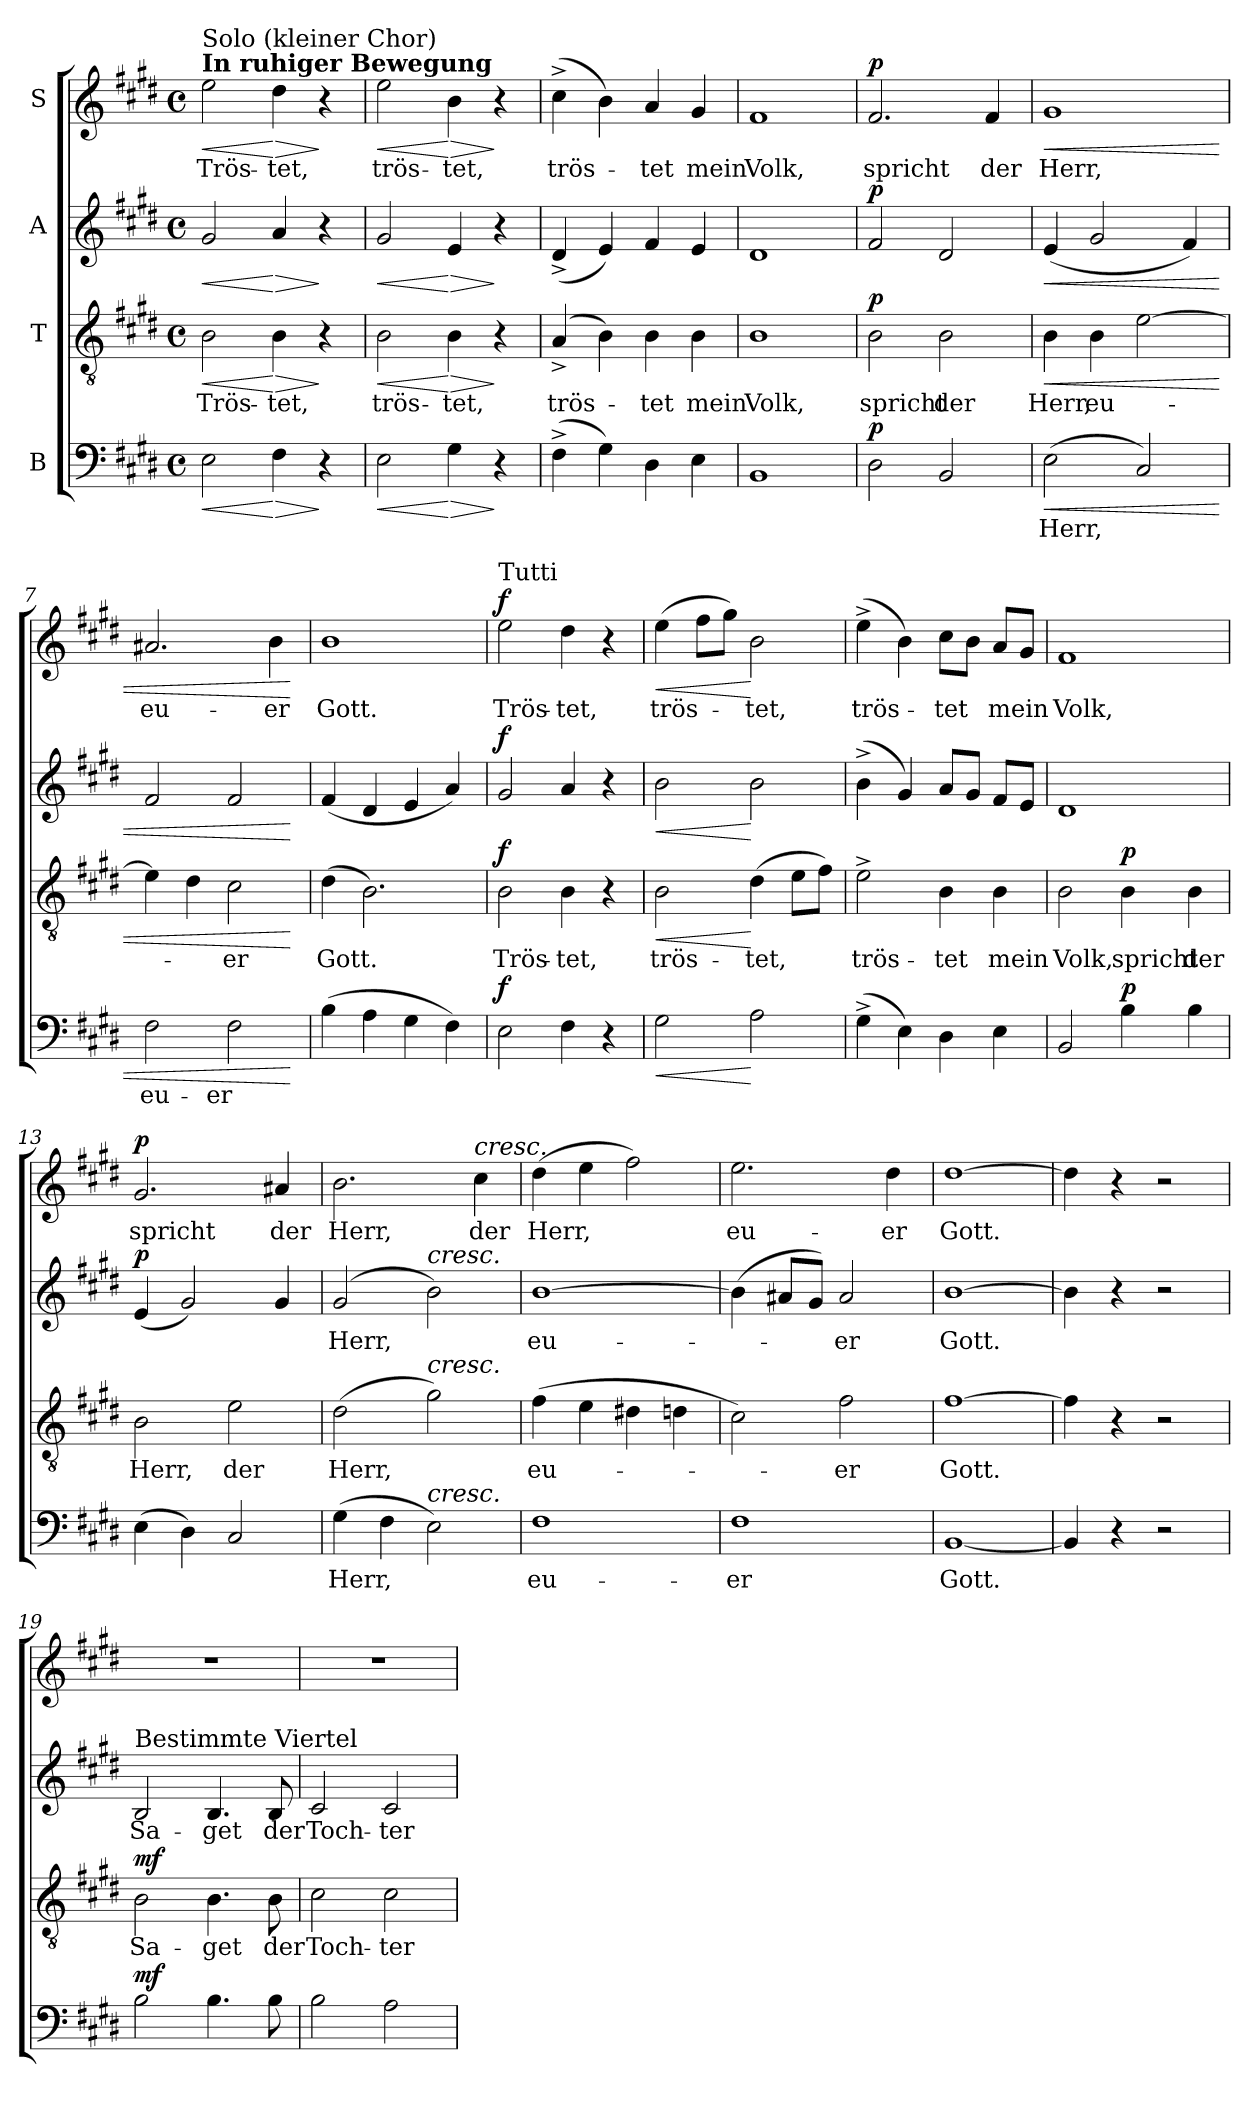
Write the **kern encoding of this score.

**kern	**text	**dynam	**kern	**text	**dynam	**kern	**text	**dynam	**kern	**text	**dynam
*part4	*part4	*part4	*part3	*part3	*part3	*part2	*part2	*part2	*part1	*part1	*part1
*staff4	*staff4	*staff4	*staff3	*staff3	*staff3	*staff2	*staff2	*staff2	*staff1	*staff1	*staff1
*I"B	*	*	*I"T	*	*	*I"A	*	*	*I"S	*	*
*clefF4	*	*	*clefGv2	*	*	*clefG2	*	*	*clefG2	*	*
*k[f#c#g#d#]	*	*	*k[f#c#g#d#]	*	*	*k[f#c#g#d#]	*	*	*k[f#c#g#d#]	*	*
*M4/4	*	*	*M4/4	*	*	*M4/4	*	*	*M4/4	*	*
*met(c)	*	*	*met(c)	*	*	*met(c)	*	*	*met(c)	*	*
=1	=1	=1	=1	=1	=1	=1	=1	=1	=1	=1	=1
!	!	!	!	!	!	!	!	!	!LO:TX:a:B:t=In ruhiger Bewegung	!	!
!	!	!	!	!	!	!	!	!	!LO:TX:a:t=Solo (kleiner Chor)	!	!
!	!	!LO:HP:b	!	!	!LO:HP:b	!	!	!LO:HP:b	!	!	!LO:HP:b
2E\	.	<	2B\	Trös-	<	2g#/	.	<	2ee\	Trös-	<
!	!	!LO:HP:n=1:b	!	!	!LO:HP:n=1:b	!	!	!LO:HP:n=1:b	!	!	!LO:HP:n=1:b
4F#\	.	[ >	4B\	-tet,	[ >	4a/	.	[ >	4dd#\	-tet,	[ >
4r	.	]	4r	.	]	4r	.	]	4r	.	]
=2	=2	=2	=2	=2	=2	=2	=2	=2	=2	=2	=2
!	!	!LO:HP:b	!	!	!LO:HP:b	!	!	!LO:HP:b	!	!	!LO:HP:b
2E\	.	<	2B\	trös-	<	2g#/	.	<	2ee\	trös-	<
!	!	!LO:HP:n=1:b	!	!	!LO:HP:n=1:b	!	!	!LO:HP:n=1:b	!	!	!LO:HP:n=1:b
4G#\	.	[ >	4B\	-tet,	[ >	4e/	.	[ >	4b\	-tet,	[ >
4r	.	]	4r	.	]	4r	.	]	4r	.	]
=3	=3	=3	=3	=3	=3	=3	=3	=3	=3	=3	=3
(4F#^\	.	.	(4A^/	trös-	.	(4d#^/	.	.	(4cc#^\	trös-	.
4G#\)	.	.	4B\)	.	.	4e/)	.	.	4b\)	.	.
4D#\	.	.	4B\	-tet	.	4f#/	.	.	4a/	-tet	.
4E\	.	.	4B\	mein	.	4e/	.	.	4g#/	mein	.
=4	=4	=4	=4	=4	=4	=4	=4	=4	=4	=4	=4
1BB	.	.	1B	Volk,	.	1d#	.	.	1f#	Volk,	.
=5	=5	=5	=5	=5	=5	=5	=5	=5	=5	=5	=5
!	!	!LO:DY:a	!	!	!LO:DY:a	!	!	!LO:DY:a	!	!	!LO:DY:a
2D#\	.	p	2B\	spricht	p	2f#/	.	p	2.f#/	spricht	p
2BB/	.	.	2B\	der	.	2d#/	.	.	.	.	.
.	.	.	.	.	.	.	.	.	4f#/	der	.
=6	=6	=6	=6	=6	=6	=6	=6	=6	=6	=6	=6
!	!	!LO:HP:b	!	!	!LO:HP:b	!	!	!LO:HP:b	!	!	!LO:HP:b
(2E\	Herr,	<	4B\	Herr,	<	(4e/	.	<	1g#	Herr,	<
.	.	.	4B\	eu-	.	2g#/	.	.	.	.	.
2C#/)	.	.	[2e\	.	.	.	.	.	.	.	.
.	.	.	.	.	.	4f#/)	.	.	.	.	.
=7	=7	=7	=7	=7	=7	=7	=7	=7	=7	=7	=7
2F#\	eu-	.	4e\]	.	.	2f#/	.	.	2.a#X/	eu-	.
.	.	.	4d#\	.	.	.	.	.	.	.	.
2F#\	-er	.	2c#\	-er	.	2f#/	.	.	.	.	.
.	.	.	.	.	.	.	.	.	4b\	-er	.
.	.	[	.	.	[	.	.	[	.	.	[
!!LO:LB:g=z
=8	=8	=8	=8	=8	=8	=8	=8	=8	=8	=8	=8
(4B\	.	.	(4d#\	Gott.	.	(4f#/	.	.	1b	Gott.	.
4A\	.	.	2.B\)	.	.	4d#/	.	.	.	.	.
4G#\	.	.	.	.	.	4e/	.	.	.	.	.
4F#\)	.	.	.	.	.	4a/)	.	.	.	.	.
=9	=9	=9	=9	=9	=9	=9	=9	=9	=9	=9	=9
!	!	!	!	!	!	!	!	!	!LO:TX:a:t=Tutti	!	!
!	!	!LO:DY:a	!	!	!LO:DY:a	!	!	!LO:DY:a	!	!	!LO:DY:a
2E\	.	f	2B\	Trös-	f	2g#/	.	f	2ee\	Trös-	f
4F#\	.	.	4B\	-tet,	.	4a/	.	.	4dd#\	-tet,	.
4r	.	.	4r	.	.	4r	.	.	4r	.	.
=10	=10	=10	=10	=10	=10	=10	=10	=10	=10	=10	=10
!	!	!LO:HP:b	!	!	!LO:HP:b	!	!	!LO:HP:b	!	!	!LO:HP:b
2G#\	.	<	2B\	trös-	<	2b\	.	<	(4ee\	trös-	<
.	.	.	.	.	.	.	.	.	8ff#\L	.	.
.	.	.	.	.	.	.	.	.	8gg#\J)	.	.
2A\	.	[	(4d#\	-tet,	[	2b\	.	[	2b\	-tet,	[
.	.	.	8e\L	.	.	.	.	.	.	.	.
.	.	.	8f#\J)	.	.	.	.	.	.	.	.
=11	=11	=11	=11	=11	=11	=11	=11	=11	=11	=11	=11
(4G#^\	.	.	2e^\	trös-	.	(4b^\	.	.	(4ee^\	trös-	.
4E\)	.	.	.	.	.	4g#/)	.	.	4b\)	.	.
4D#\	.	.	4B\	-tet	.	8a/L	.	.	8cc#\L	-tet	.
.	.	.	.	.	.	8g#/J	.	.	8b\J	.	.
4E\	.	.	4B\	mein	.	8f#/L	.	.	8a/L	mein	.
.	.	.	.	.	.	8e/J	.	.	8g#/J	.	.
=12	=12	=12	=12	=12	=12	=12	=12	=12	=12	=12	=12
2BB/	.	.	2B\	Volk,	.	1d#	.	.	1f#	Volk,	.
!	!	!LO:DY:a	!	!	!LO:DY:a	!	!	!	!	!	!
4B\	.	p	4B\	spricht	p	.	.	.	.	.	.
4B\	.	.	4B\	der	.	.	.	.	.	.	.
=13	=13	=13	=13	=13	=13	=13	=13	=13	=13	=13	=13
!	!	!	!	!	!	!	!	!LO:DY:a	!	!	!LO:DY:a
(4E\	.	.	2B\	Herr,	.	(>4e/	.	p	2.g#/	spricht	p
4D#\)	.	.	.	.	.	2g#/)	.	.	.	.	.
2C#/	.	.	2e\	der	.	.	.	.	.	.	.
.	.	.	.	.	.	4g#/	.	.	4a#X/	der	.
!!LO:LB:g=z
=14	=14	=14	=14	=14	=14	=14	=14	=14	=14	=14	=14
(4G#\	Herr,	.	(2d#\	Herr,	.	(>2g#/	Herr,	.	2.b\	Herr,	.
4F#\	.	.	.	.	.	.	.	.	.	.	.
!	!	!	!	!	!	!LO:TX:a:i:t=cresc.	!	!	!	!	!
!	!	!	!LO:TX:a:i:t=cresc.	!	!	!	!	!	!	!	!
!LO:TX:a:i:t=cresc.	!	!	!	!	!	!	!	!	!	!	!
2E\)	.	.	2g#\)	.	.	2b\)	.	.	.	.	.
!	!	!	!	!	!	!	!	!	!LO:TX:a:i:t=cresc.	!	!
.	.	.	.	.	.	.	.	.	4cc#\	der	.
=15	=15	=15	=15	=15	=15	=15	=15	=15	=15	=15	=15
1F#	eu-	.	(4f#\	eu-	.	[1b	eu-	.	(4dd#\	Herr,	.
.	.	.	4e\	.	.	.	.	.	4ee\	.	.
.	.	.	4d#X\	.	.	.	.	.	2ff#\)	.	.
.	.	.	4dn\	.	.	.	.	.	.	.	.
=16	=16	=16	=16	=16	=16	=16	=16	=16	=16	=16	=16
1F#	-er	.	2c#\)	.	.	(4b\]	.	.	2.ee\	eu-	.
.	.	.	.	.	.	8a#X/L	.	.	.	.	.
.	.	.	.	.	.	8g#/J)	.	.	.	.	.
.	.	.	2f#\	-er	.	2a#/	-er	.	.	.	.
.	.	.	.	.	.	.	.	.	4dd#\	-er	.
=17	=17	=17	=17	=17	=17	=17	=17	=17	=17	=17	=17
[1BB	Gott.	.	[1f#	Gott.	.	[1b	Gott.	.	[1dd#	Gott.	.
=18	=18	=18	=18	=18	=18	=18	=18	=18	=18	=18	=18
4BB/]	.	.	4f#\]	.	.	4b\]	.	.	4dd#\]	.	.
4r	.	.	4r	.	.	4r	.	.	4r	.	.
2r	.	.	2r	.	.	2r	.	.	2r	.	.
=19	=19	=19	=19	=19	=19	=19	=19	=19	=19	=19	=19
!	!	!	!	!	!	!LO:TX:a:t=Bestimmte Viertel	!	!	!	!	!
!	!	!LO:DY:a	!	!	!LO:DY:a	!	!	!	!	!	!
2B\	.	mf	2B\	Sa-	mf	2B/	Sa-	.	1r	.	.
4.B\	.	.	4.B\	-get	.	4.B/	-get	.	.	.	.
8B\	.	.	8B\	der	.	8B/	der	.	.	.	.
=20	=20	=20	=20	=20	=20	=20	=20	=20	=20	=20	=20
2B\	.	.	2c#\	Toch-	.	2c#/	Toch-	.	1r	.	.
2A\	.	.	2c#\	-ter	.	2c#/	-ter	.	.	.	.
=	=	=	=	=	=	=	=	=	=	=	=
*-	*-	*-	*-	*-	*-	*-	*-	*-	*-	*-	*-
